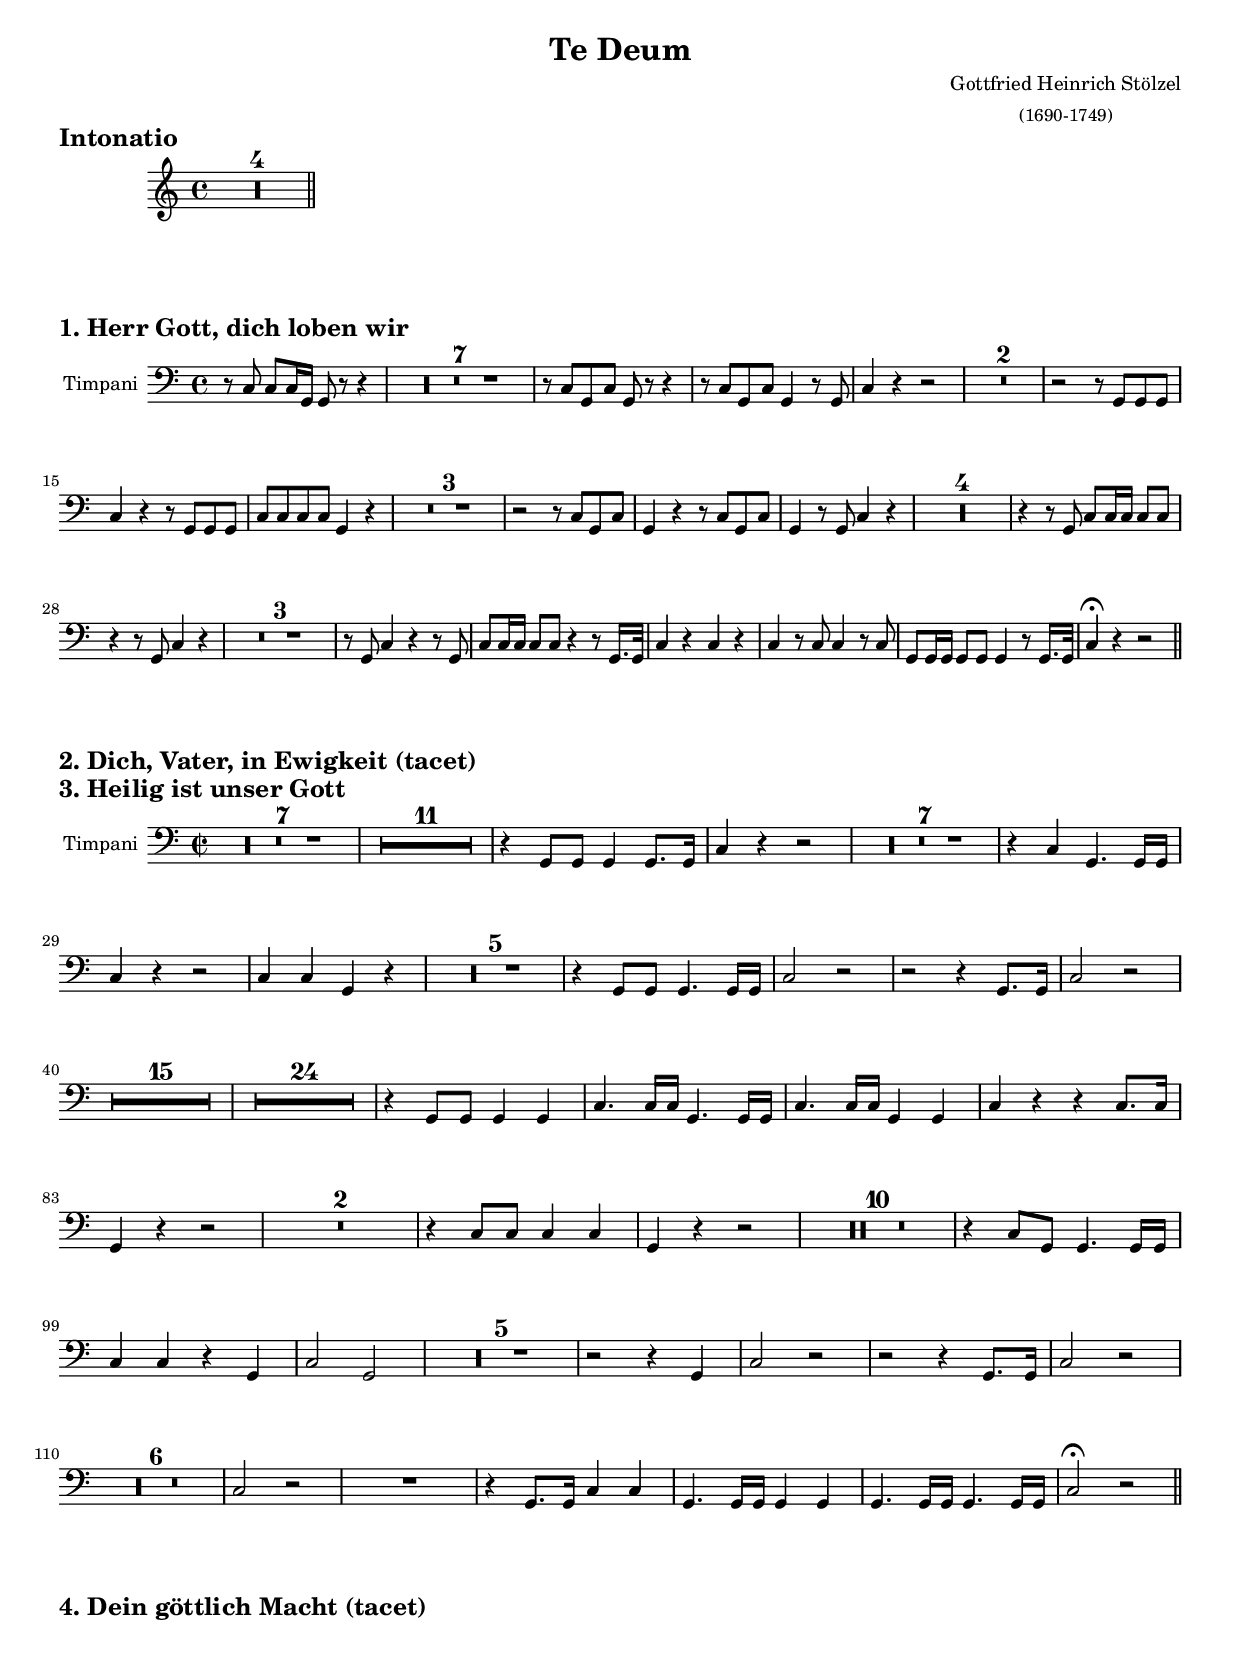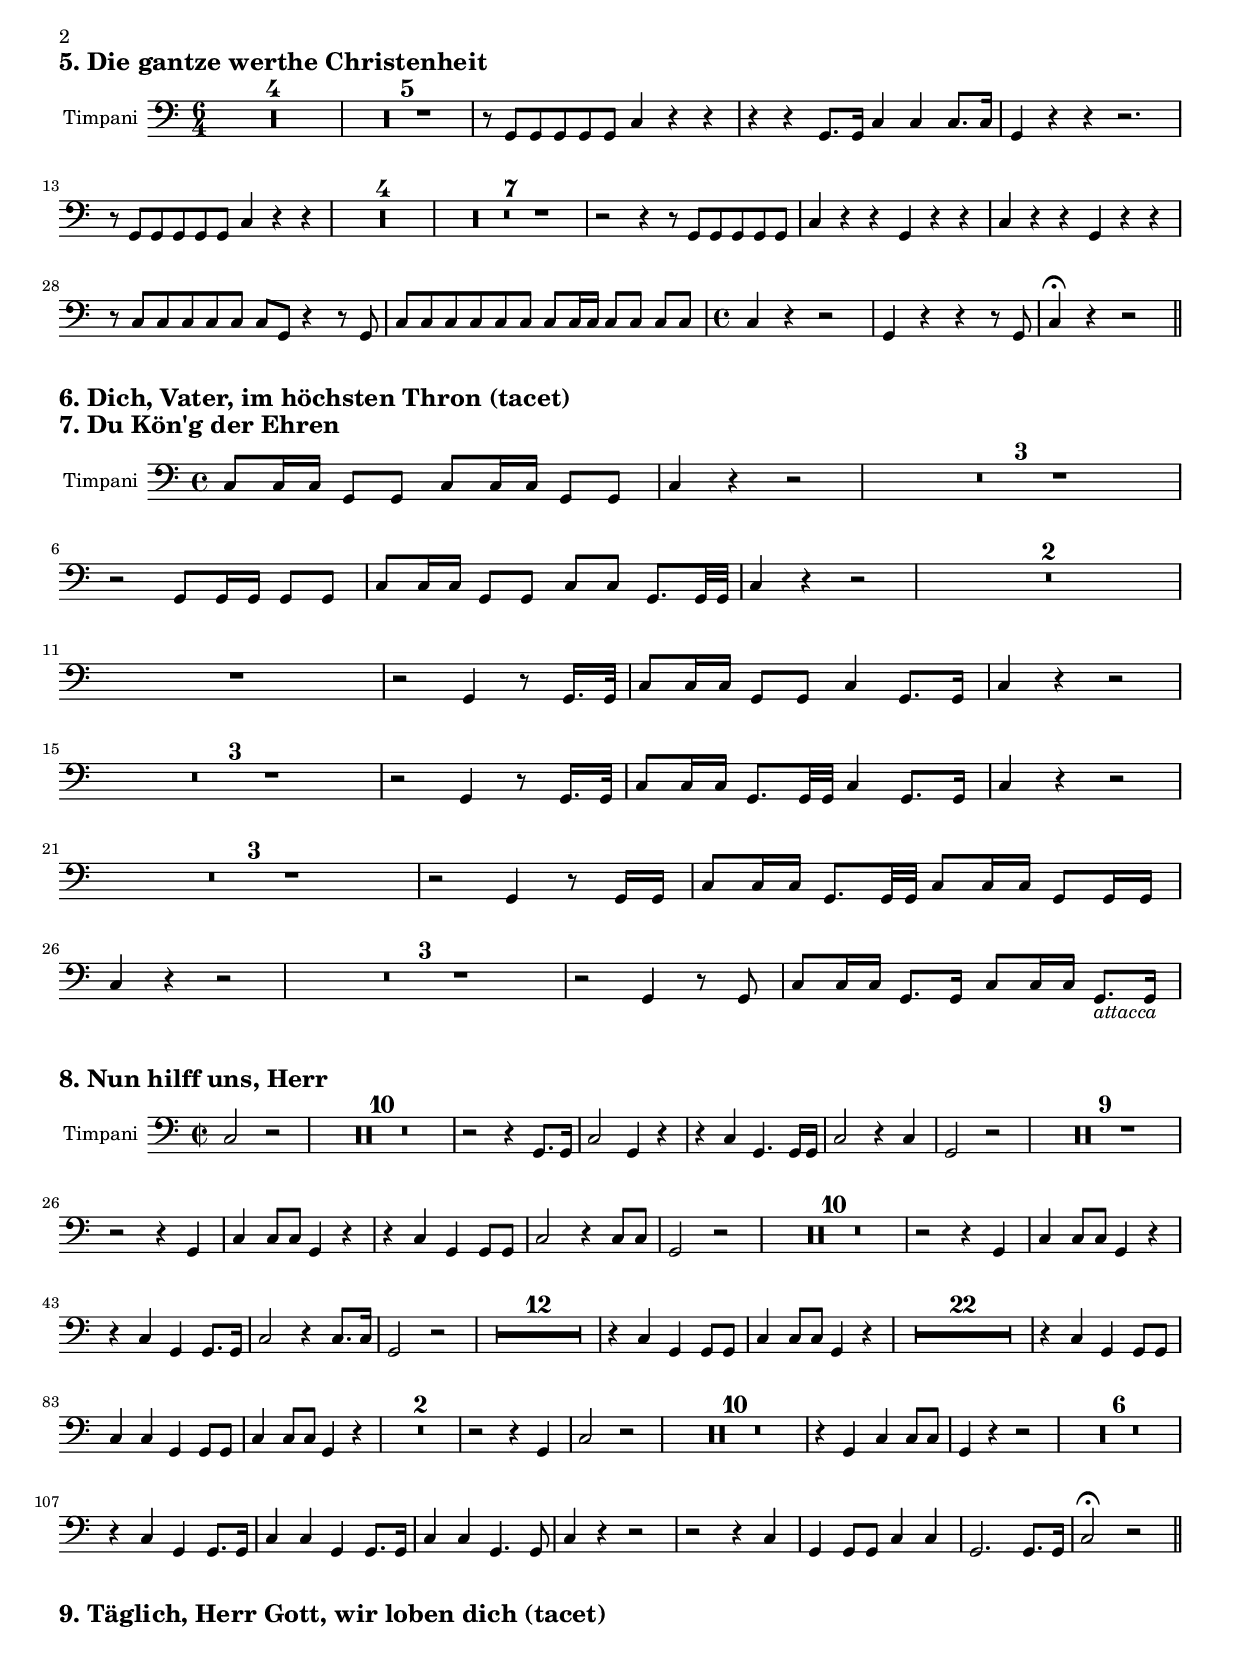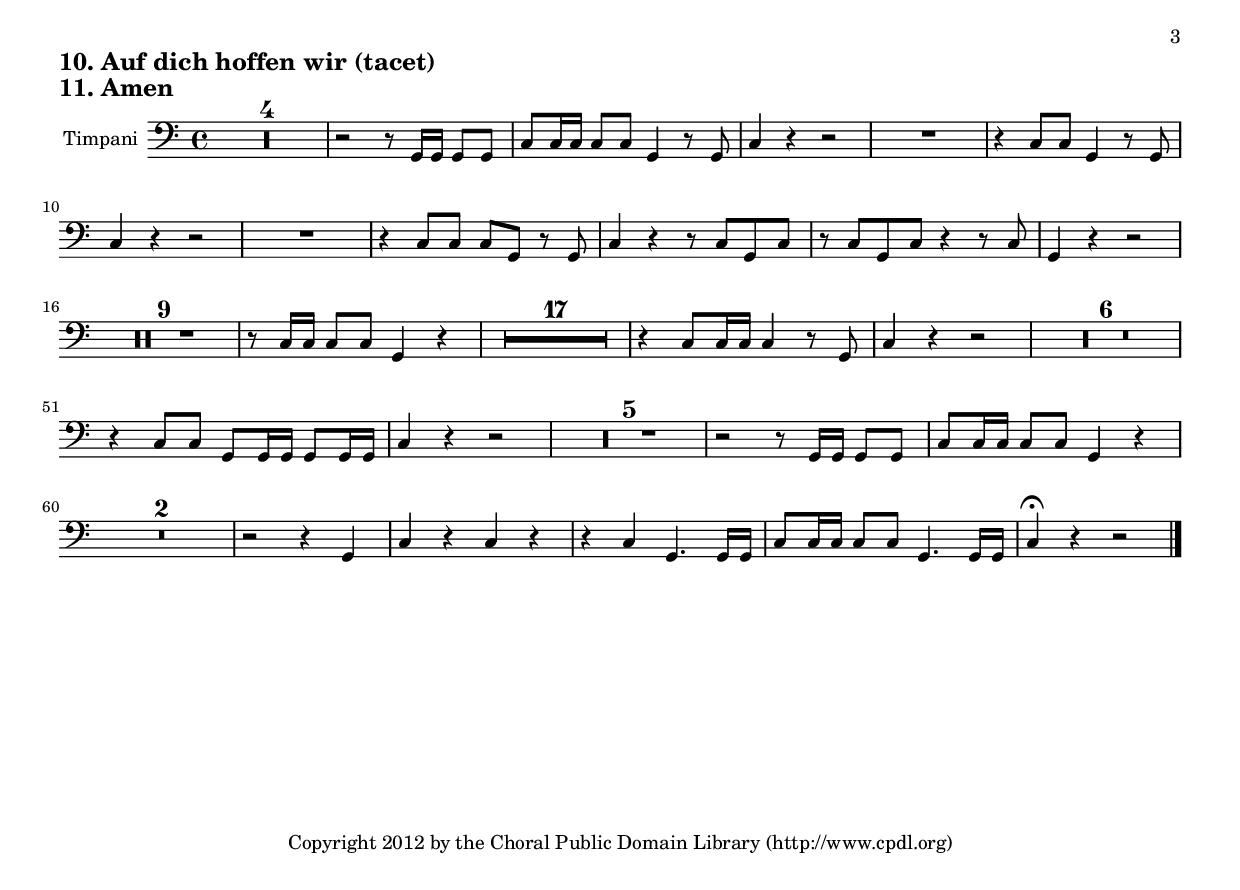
%
%
%    G.H. Stölzel - Te Deum
%
%    Orchestermaterial:
%         Stimme 1: Oboe
%         Stimme 2: Trompete 1 - 3
%    ---> Stimme 3: Pauken
%         Stimme 4: Vl. 1
%         Stimme 5: Vl. 2
%         Stimme 6: Vla. 1
%         Stimme 7: Vla. 2
%         Stimme 8: Vcl / Kb
%
%    transponierte Fassung in C-Dur (Original: D-Dur)
%    transposed version in C major (original: D major)
%
%    U. Schweizer (16.06.2012)
% 
%    (C) 2012 Choral Public Domain Library (www.cpdl.org)
%

#(set-global-staff-size 17)

#(set-default-paper-size "a4")

#(define-markup-command (toc-line layout props label text)
  (symbol? markup?)
  (interpret-markup layout props
   (markup #:fill-line (text #:page-ref label "8" "?"))))

\version "2.12.3"

\layout {
   \context { 
      \Score
         skipBars = ##t
         autoBeaming = ##f
   }
}

%
%   Teil 1
%
PartOneVoiceFive = \transpose c' bes \relative d { \clef bass
    \key d \major \time 4/4 r8 d8 d8 [ d16 a16 ] a8 r8 r4 | % 2
    R1*7 | % 9
    r8 d8 [ a8 d8 ] a8 r8 r4 | \barNumberCheck #10
    r8 d8 [ a8 d8 ] a4 r8 a8 | % 11
    d4 r4 r2 | % 12
    R1*2 | % 14
    r2 r8 a8 [ a8 a8 ] | % 15
    d4 r4 r8 a8 [ a8 a8 ] | % 16
    d8 [ d8 d8 d8 ] a4 r4 | % 17
    R1*3 | \barNumberCheck #20
    r2 r8 d8 [ a8 d8 ] | % 21
    a4 r4 r8 d8 [ a8 d8 ] | % 22
    a4 r8 a8 d4 r4 | % 23
    R1*4 | % 27
    r4 r8 a8 d8 [ d16 d16 ] d8 [ d8 ] | % 28
    r4 r8 a8 d4 r4 | % 29
    R1*3 | % 32
    r8 a8 d4 r4 r8 a8 | % 33
    d8 [ d16 d16 ] d8 [ d8 ] r4 r8 a16. [ a32 ] | % 34
    d4 r4 d4 r4 | % 35
    d4 r8 d8 d4 r8 d8 | % 36
    a8 [ a16 a16 ] a8 [ a8 ] a4 r8 a16. [ a32 ] | % 37
    d4 \fermata r4 r2 \bar "||"
    }

%
%   Teil 2 - tacet
%


%
%   Teil 3
%
PartThreeVoiceFive = \transpose c' bes \relative a, { \clef bass
    \key d \major \time 2/2 R1*7 | % 8
    R1*11 | % 19
    r4 a8 [ a8 ] a4 a8. [ a16 ] | \barNumberCheck #20
    d4 r4 r2 | % 21
    R1*7 | % 28
    r4 d4 a4. a16 [ a16 ] | % 29
    d4 r4 r2 | \barNumberCheck #30
    d4 d4 a4 r4 | % 31
    R1*5 | % 36
    r4 a8 [ a8 ] a4. a16 [ a16 ] | % 37
    d2 r2 | % 38
    r2 r4 a8. [ a16 ] | % 39
    d2 r2 | \barNumberCheck #40
    R1*15 | % 55
    R1*24 | % 79
    r4 a8 [ a8 ] a4 a4 | \barNumberCheck #80
    d4. d16 [ d16 ] a4. a16 [ a16 ] | % 81
    d4. d16 [ d16 ] a4 a4 | % 82
    d4 r4 r4 d8. [ d16 ] | % 83
    a4 r4 r2 | % 84
    R1*2 | % 86
    r4 d8 [ d8 ] d4 d4 | % 87
    a4 r4 r2 | % 88
    R1*10 | % 98
    r4 d8 [ a8 ] a4. a16 [ a16 ] | % 99
    d4 d4 r4 a4 | \barNumberCheck #100
    d2 a2 | % 101
    R1*5 | % 106
    r2 r4 a4 | % 107
    d2 r2 | % 108
    r2 r4 a8. [ a16 ] | % 109
    d2 r2 | \barNumberCheck #110
    R1*6 | % 116
    d2 r2 | % 117
    R1 | % 118
    r4 a8. [ a16 ] d4 d4 | % 119
    a4. a16 [ a16 ] a4 a4 | \barNumberCheck #120
    a4. a16 [ a16 ] a4. a16 [ a16 ] | % 121
    d2 \fermata r2 \bar "||"
    }

%
%   Teil 4 - tacet
%

%
%   Teil 5
%
PartFiveVoiceFive = \transpose c' bes \relative a, { \clef bass
    \key d \major \time 6/4 R1.*4 | % 5
    R1.*5 | \barNumberCheck #10
    r8 a8 [ a8 a8 a8 a8 ] d4 r4 r4 | % 11
    r4 r4 a8. [ a16 ] d4 d4 d8. [ d16 ] | % 12
    a4 r4 r4 r2. | % 13
    r8 a8 [ a8 a8 a8 a8 ] d4 r4 r4 | % 14
    R1.*4 | % 18
    R1.*7 | % 25
    r2 r4 r8 a8 [ a8 a8 a8 a8 ] | % 26
    d4 r4 r4 a4 r4 r4 | % 27
    d4 r4 r4 a4 r4 r4 | % 28
    r8 d8 [ d8 d8 d8 d8 ] d8 [ a8 ] r4 r8 a8 | % 29
    d8 [ d8 d8 d8 d8 d8 ] d8 [ d16 d16 ] d8 [ d8 ] d8 [ d8 ] |
    \barNumberCheck #30
    \time 4/4  d4 r4 r2 | % 31
    a4 r4 r4 r8 a8 | % 32
    d4 \fermata r4 r2 \bar "||" % 33
    }

%
%   Teil 6 - tacet
%

%
%   Teil 7
%
PartSevenVoiceFive = \transpose c' bes \relative d { \clef bass
    \key d \major \time 4/4 d8 [ d16 d16 ] a8 [ a8 ] d8 [ d16 d16 ] a8 [
    a8 ] | % 2
    d4 r4 r2 | % 3
    R1*3 | % 6
    r2 a8 [ a16 a16 ] a8 [ a8 ] | % 7
    d8 [ d16 d16 ] a8 [ a8 ] d8 [ d8 ] a8. [ a32 a32 ] | % 8
    d4 r4 r2 | % 9
    R1*2 | % 11
    R1 | % 12
    r2 a4 r8 a16. [ a32 ] | % 13
    d8 [ d16 d16 ] a8 [ a8 ] d4 a8. [ a16 ] | % 14
    d4 r4 r2 | % 15
    R1*3 | % 18
    r2 a4 r8 a16. [ a32 ] | % 19
    d8 [ d16 d16 ] a8. [ a32 a32 ] d4 a8. [ a16 ] | \barNumberCheck #20
    d4 r4 r2 | % 21
    R1*3 | % 24
    r2 a4 r8 a16 [ a16 ] | % 25
    d8 [ d16 d16 ] a8. [ a32 a32 ] d8 [ d16 d16 ] a8 [ a16 a16 ] | % 26
    d4 r4 r2 | % 27
    R1*3 | \barNumberCheck #30
    r2 a4 r8 a8 | % 31
    d8 [ d16 d16 ] a8. [ a16 ] d8 [ d16 d16 ] a8._\markup{\italic attacca } [ a16 ] }

%
%   Teil 8
%
PartEightVoiceFive =  \transpose c' bes \relative d { \clef bass
    \key d \major \time 2/2 d2 r2 | % 2
    R1*10 | % 12
    r2 r4 a8. [ a16 ] | % 13
    d2 a4 r4 | % 14
    r4 d4 a4. a16 [ a16 ] | % 15
    d2 r4 d4 | % 16
    a2 r2 | % 17
    R1*9 | % 26
    r2 r4 a4 | % 27
    d4 d8 [ d8 ] a4 r4 | % 28
    r4 d4 a4 a8 [ a8 ] | % 29
    d2 r4 d8 [ d8 ] | \barNumberCheck #30
    a2 r2 | % 31
    R1*10 | % 41
    r2 r4 a4 | % 42
    d4 d8 [ d8 ] a4 r4 | % 43
    r4 d4 a4 a8. [ a16 ] | % 44
    d2 r4 d8. [ d16 ] | % 45
    a2 r2 | % 46
    R1*12 | % 58
    r4 d4 a4 a8 [ a8 ] | % 59
    d4 d8 [ d8 ] a4 r4 | \barNumberCheck #60
    R1*22 | % 82
    r4 d4 a4 a8 [ a8 ] | % 83
    d4 d4 a4 a8 [ a8 ] | % 84
    d4 d8 [ d8 ] a4 r4 | % 85
    R1*2 | % 87
    r2 r4 a4 | % 88
    d2 r2 | % 89
    R1*10 | % 99
    r4 a4 d4 d8 [ d8 ] | \barNumberCheck #100
    a4 r4 r2 | % 101
    R1*6 | % 107
    r4 d4 a4 a8. [ a16 ] | % 108
    d4 d4 a4 a8. [ a16 ] | % 109
    d4 d4 a4. a8 | \barNumberCheck #110
    d4 r4 r2 | % 111
    r2 r4 d4 | % 112
    a4 a8 [ a8 ] d4 d4 | % 113
    a2. a8. [ a16 ] | % 114
    d2 \fermata r2 \bar "||"
    }

%
%   Teil 9 - tacet
%

%
%   Teil 10 - tacet
%

%
%   Teil 11
%
PartElevenVoiceFive = \transpose c' bes  \relative a, { \clef bass
    \key d \major \time 4/4 R1*4 | % 5
    r2 r8 a16 [ a16 ] a8 [ a8 ] | % 6
    d8 [ d16 d16 ] d8 [ d8 ] a4 r8 a8 | % 7
    d4 r4 r2 | % 8
    R1 | % 9
    r4 d8 [ d8 ] a4 r8 a8 | \barNumberCheck #10
    d4 r4 r2 | % 11
    R1 | % 12
    r4 d8 [ d8 ] d8 [ a8 ] r8 a8 | % 13
    d4 r4 r8 d8 [ a8 d8 ] | % 14
    r8 d8 [ a8 d8 ] r4 r8 d8 | % 15
    a4 r4 r2 | % 16
    R1*9 | % 25
    r8 d16 [ d16 ] d8 [ d8 ] a4 r4 | % 26
    R1*17 | % 43
    r4 d8 [ d16 d16 ] d4 r8 a8 | % 44
    d4 r4 r2 | % 45
    R1*6 | % 51
    r4 d8 [ d8 ] a8 [ a16 a16 ] a8 [ a16 a16 ] | % 52
    d4 r4 r2 | % 53
    R1*5 | % 58
    r2 r8 a16 [ a16 ] a8 [ a8 ] | % 59
    d8 [ d16 d16 ] d8 [ d8 ] a4 r4 | \barNumberCheck #60
    R1*2 | % 62
    r2 r4 a4 | % 63
    d4 r4 d4 r4 | % 64
    r4 d4 a4. a16 [ a16 ] | % 65
    d8 [ d16 d16 ] d8 [ d8 ] a4. a16 [ a16 ] | % 66
    d4 \fermata r4 r2 \bar "|."
    }

%
%   Ende Noten
%

\book {
   \paper {
      %top-margin    = 10
      bottom-margin = 20
      %system-system-spacing = -10
      %ragged-bottom = ##t
   }

   \header {
      title = \markup \center-column { "Te Deum"  }
      composer =  \markup \center-column { "Gottfried Heinrich Stölzel" \small "(1690-1749)" }
   }


% The score definition

%
%   Teil 1 (Intonatio)
%
   \score {
     <<
         \new ChoirStaff
         \new Staff <<
            \set Staff.instrumentName = ""
            \context Staff <<
                \context Voice = "Intonatio" { \transpose c' bes \relative fis { \key d \major \time 4/4 \clef treble R1*4 \bar "||" } }

                >>
            >>
>>
      \header {
          piece = \markup { \huge \bold "Intonatio" }
      }
}


%
%   Teil 1
%
   \score {
      \new Staff << \set Staff.instrumentName = "Timpani"
         \context Staff << \context Voice = "PartOneVoiceFive" { \PartOneVoiceFive } >>
      >>
      \header {
         piece = \markup { \huge \bold "1. Herr Gott, dich loben wir" }
      }
   }

%
%   Teil 2
%
\markup{ \huge \bold "2. Dich, Vater, in Ewigkeit (tacet)" }


%
%   Teil 3
%
   \score {
      \new Staff << \set Staff.instrumentName = "Timpani"
         \context Staff << \context Voice = "PartThreeVoiceFive" { \PartThreeVoiceFive } >>
      >>
      \header {
         piece = \markup{ \huge \bold "3. Heilig ist unser Gott" }
      }
   }

%
%   Teil 4
%
\markup{ \huge \bold "4. Dein göttlich Macht (tacet)" }

\pageBreak
%
%   Teil 5
%
   \score {
      \new Staff << \set Staff.instrumentName = "Timpani"
         \context Staff << \context Voice = "PartFiveVoiceFive" { \PartFiveVoiceFive } >>
      >>
      \header {
         piece = \markup { \huge \bold "5. Die gantze werthe Christenheit" }
      }
   }

%
%   Teil 6
%
\markup{ \huge \bold "6. Dich, Vater, im höchsten Thron (tacet)" }


%
%   Teil 7
%  
   \score {
      \new Staff << \set Staff.instrumentName = "Timpani"
         \context Staff << \context Voice = "PartSevenVoiceFive" { \PartSevenVoiceFive } >>
      >>
      \header { 
         piece = \markup { \huge \bold "7. Du Kön'g der Ehren" } 
      }
   }
   
%
%   Teil 8
%
   \score {
      \new Staff << \set Staff.instrumentName = "Timpani"
         \context Staff << \context Voice = "PartEightVoiceFive" { \PartEightVoiceFive } >>
      >>
      \header { 
         piece = \markup { \huge \bold "8. Nun hilff uns, Herr" } 
      }
   }

%
%   Teil 9
%   
\markup{ \huge \bold "9. Täglich, Herr Gott, wir loben dich (tacet)" }
 

%
%   Teil 10
%   
\markup{ \huge \bold "10. Auf dich hoffen wir (tacet)" }


%
%   Teil 11
%  
   \score {
      \new Staff << \set Staff.instrumentName = "Timpani"
         \context Staff << \context Voice = "PartElevenVoiceFive" { \PartElevenVoiceFive } >>
      >>
      \header { 
         piece = \markup { \huge \bold "11. Amen" } 
      }
   }



   \markup \with-dimensions #'(0 . 1) #'(0 . 30) { \null }


   \markup{ \fill-line { \center-column { "Copyright 2012 by the Choral Public Domain Library (http://www.cpdl.org)" } } }
}   % Ende book


